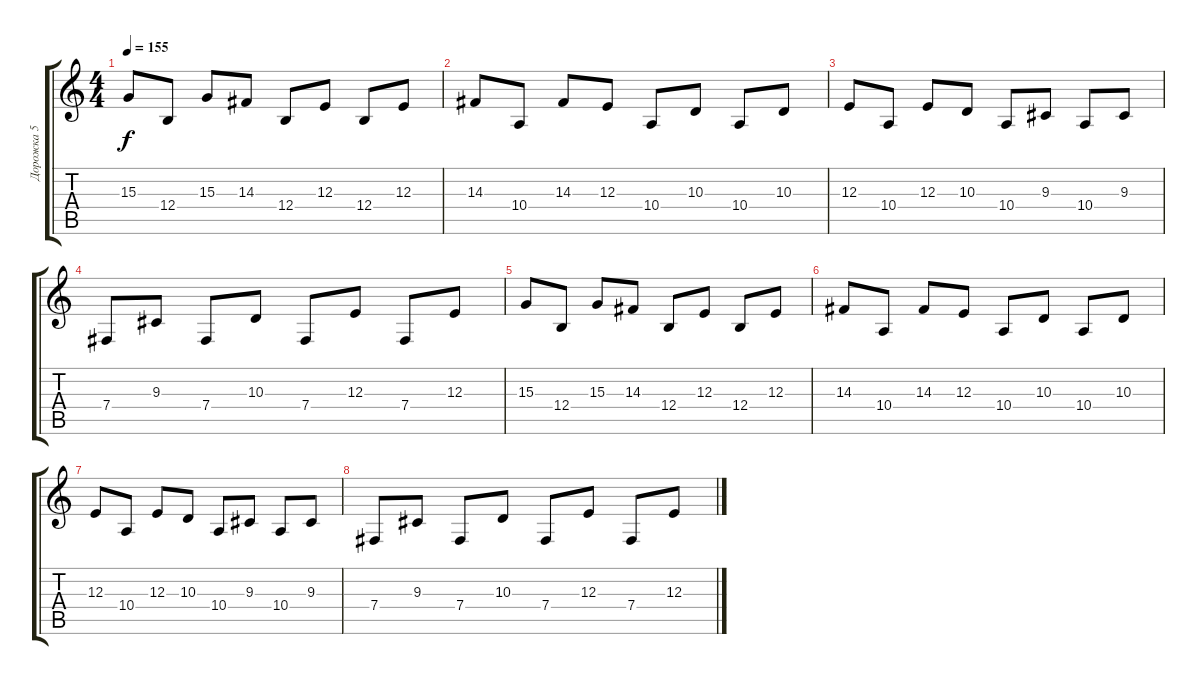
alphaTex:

\track ("Дорожка 5" "Дорожка 5") {instrument lead2sawtooth}
\staff {score tabs}
\tuning (Db4 Ab3 E3 B2 Gb2 B1) {hide}
\ts (4 4)
\tempo 155
\clef g2
\ks c
15.3.8{dy f} 12.4.8 15.3.8 14.3.8 12.4.8 12.3.8 12.4.8 12.3.8 |
14.3.8 10.4.8 14.3.8 12.3.8 10.4.8 10.3.8 10.4.8 10.3.8 |
12.3.8 10.4.8 12.3.8 10.3.8 10.4.8 9.3.8 10.4.8 9.3.8 |
7.4.8 9.3.8 7.4.8 10.3.8 7.4.8 12.3.8 7.4.8 12.3.8 |
15.3.8 12.4.8 15.3.8 14.3.8 12.4.8 12.3.8 12.4.8 12.3.8 |
14.3.8 10.4.8 14.3.8 12.3.8 10.4.8 10.3.8 10.4.8 10.3.8 |
12.3.8 10.4.8 12.3.8 10.3.8 10.4.8 9.3.8 10.4.8 9.3.8 |
7.4.8 9.3.8 7.4.8 10.3.8 7.4.8 12.3.8 7.4.8 12.3.8
